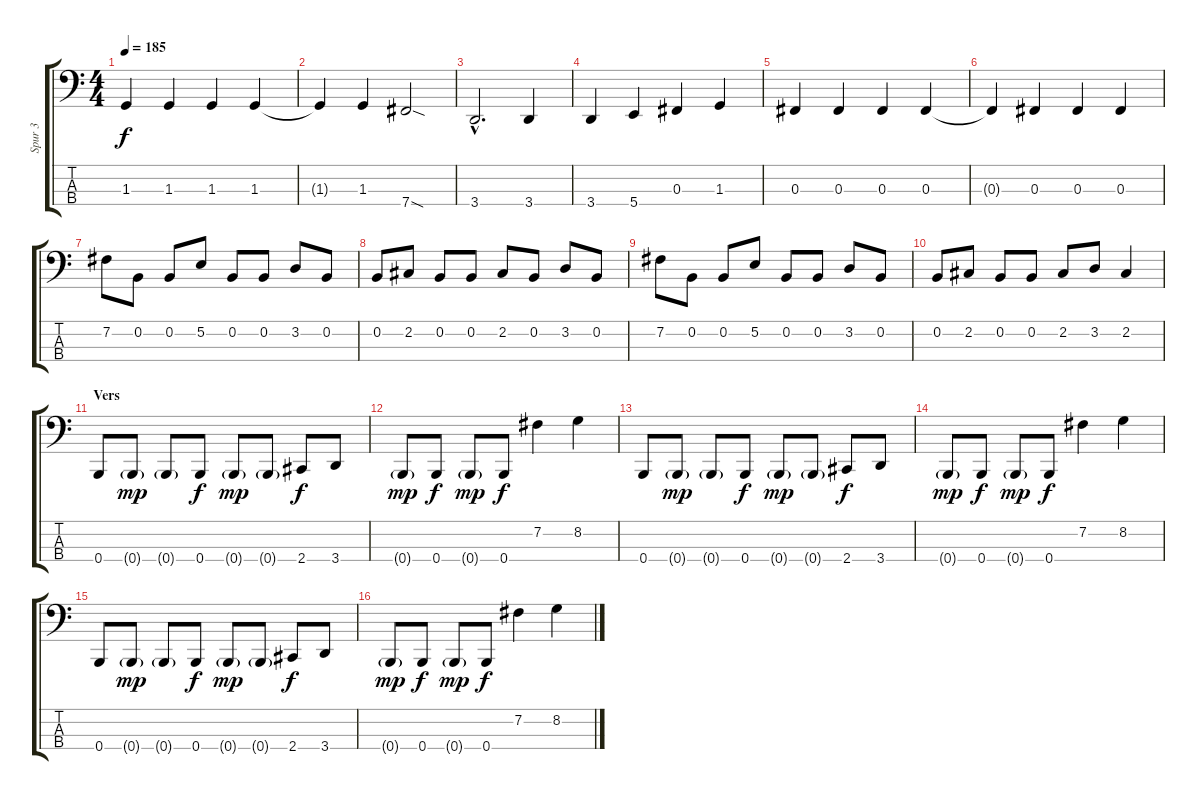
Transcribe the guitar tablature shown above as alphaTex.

\track ("Spur 3" "Spur 3") {instrument synthbass2}
\staff {score tabs}
\tuning (E2 B1 Gb1 B0) {hide}
\ts (4 4)
\tempo 185
\clef f4
\ks c
1.3.4{dy f} 1.3.4 1.3.4 1.3.4 |
1.3{t}.4 1.3.4 7.4{sod}.2 |
3.4{hac}.2{d} 3.4.4 |
3.4.4 5.4.4 0.3.4 1.3.4 |
0.3.4 0.3.4 0.3.4 0.3.4 |
0.3{t}.4 0.3.4 0.3.4 0.3.4 |
7.2.8 0.2.8 0.2.8 5.2.8 0.2.8 0.2.8 3.2.8 0.2.8 |
0.2.8 2.2.8 0.2.8 0.2.8 2.2.8 0.2.8 3.2.8 0.2.8 |
7.2.8 0.2.8 0.2.8 5.2.8 0.2.8 0.2.8 3.2.8 0.2.8 |
0.2.8 2.2.8 0.2.8 0.2.8 2.2.8 3.2.8 2.2.4 |
\section ("" "Vers")
0.4.8 0.4{g}.8{dy mp} 0.4{g}.8 0.4.8{dy f} 0.4{g}.8{dy mp} 0.4{g}.8 2.4.8{dy f} 3.4.8 |
0.4{g}.8{dy mp} 0.4.8{dy f} 0.4{g}.8{dy mp} 0.4.8{dy f} 7.2.4 8.2.4 |
0.4.8 0.4{g}.8{dy mp} 0.4{g}.8 0.4.8{dy f} 0.4{g}.8{dy mp} 0.4{g}.8 2.4.8{dy f} 3.4.8 |
0.4{g}.8{dy mp} 0.4.8{dy f} 0.4{g}.8{dy mp} 0.4.8{dy f} 7.2.4 8.2.4 |
0.4.8 0.4{g}.8{dy mp} 0.4{g}.8 0.4.8{dy f} 0.4{g}.8{dy mp} 0.4{g}.8 2.4.8{dy f} 3.4.8 |
0.4{g}.8{dy mp} 0.4.8{dy f} 0.4{g}.8{dy mp} 0.4.8{dy f} 7.2.4 8.2.4
